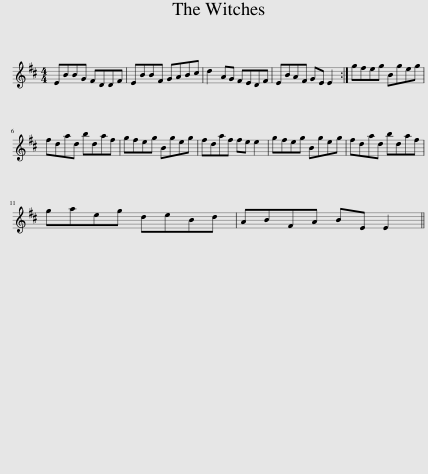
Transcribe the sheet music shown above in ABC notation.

X:1
L:1/8
M:4/4
I:linebreak $
K:D
V:1 treble
V:1
 EBBG FDDF | EBBF GABc | d2 AG FEDF | EBAF GE E2 :| gfeg Bgeg |$ %5
 fdad bdaf | gfeg Bgeg | fdaf fe e2 | gfeg Bgeg | fdad bdaf |$ %10
 gaeg deBd | ABFA BE E2 || %12
